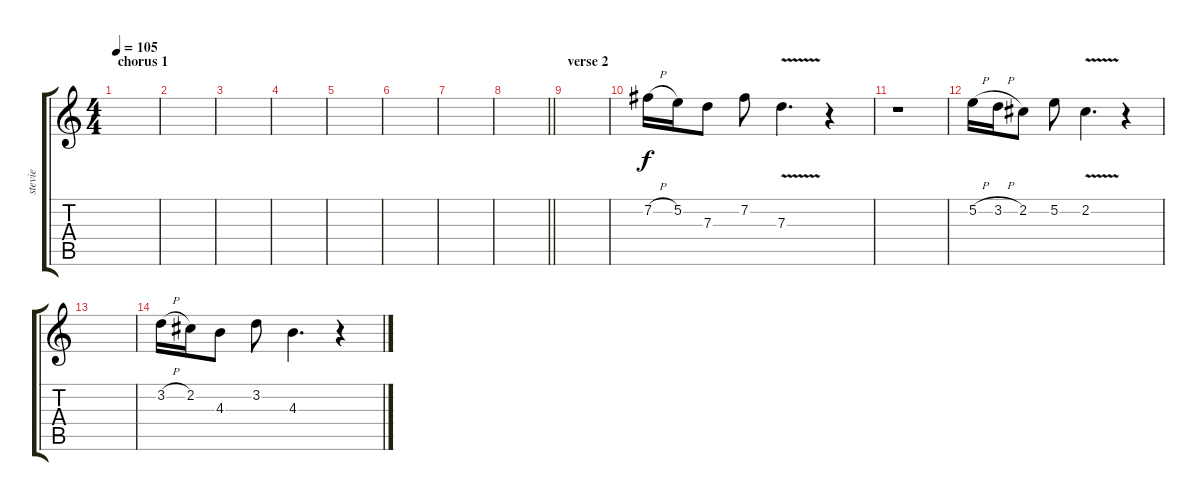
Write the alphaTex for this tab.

\track ("stevie" "stevie") {instrument overdrivenguitar}
\staff {score tabs}
\tuning (E4 B3 G3 D3 A2 E2) {hide}
\ts (4 4)
\section ("" "chorus 1")
\tempo 105
\clef g2
\ks c
|
|
|
|
|
|
|
\barLineRight lightlight
|
\section ("" "verse 2")
|
7.2{h}.16 5.2.16 7.3.8 7.2.8 7.3{v}.4{d} r.4 |
r.1 |
5.2{h}.16 3.2{h}.16 2.2.8 5.2.8 2.2{v}.4{d} r.4 |
|
3.2{h}.16 2.2.16 4.3.8 3.2.8 4.3.4{d} r.4
